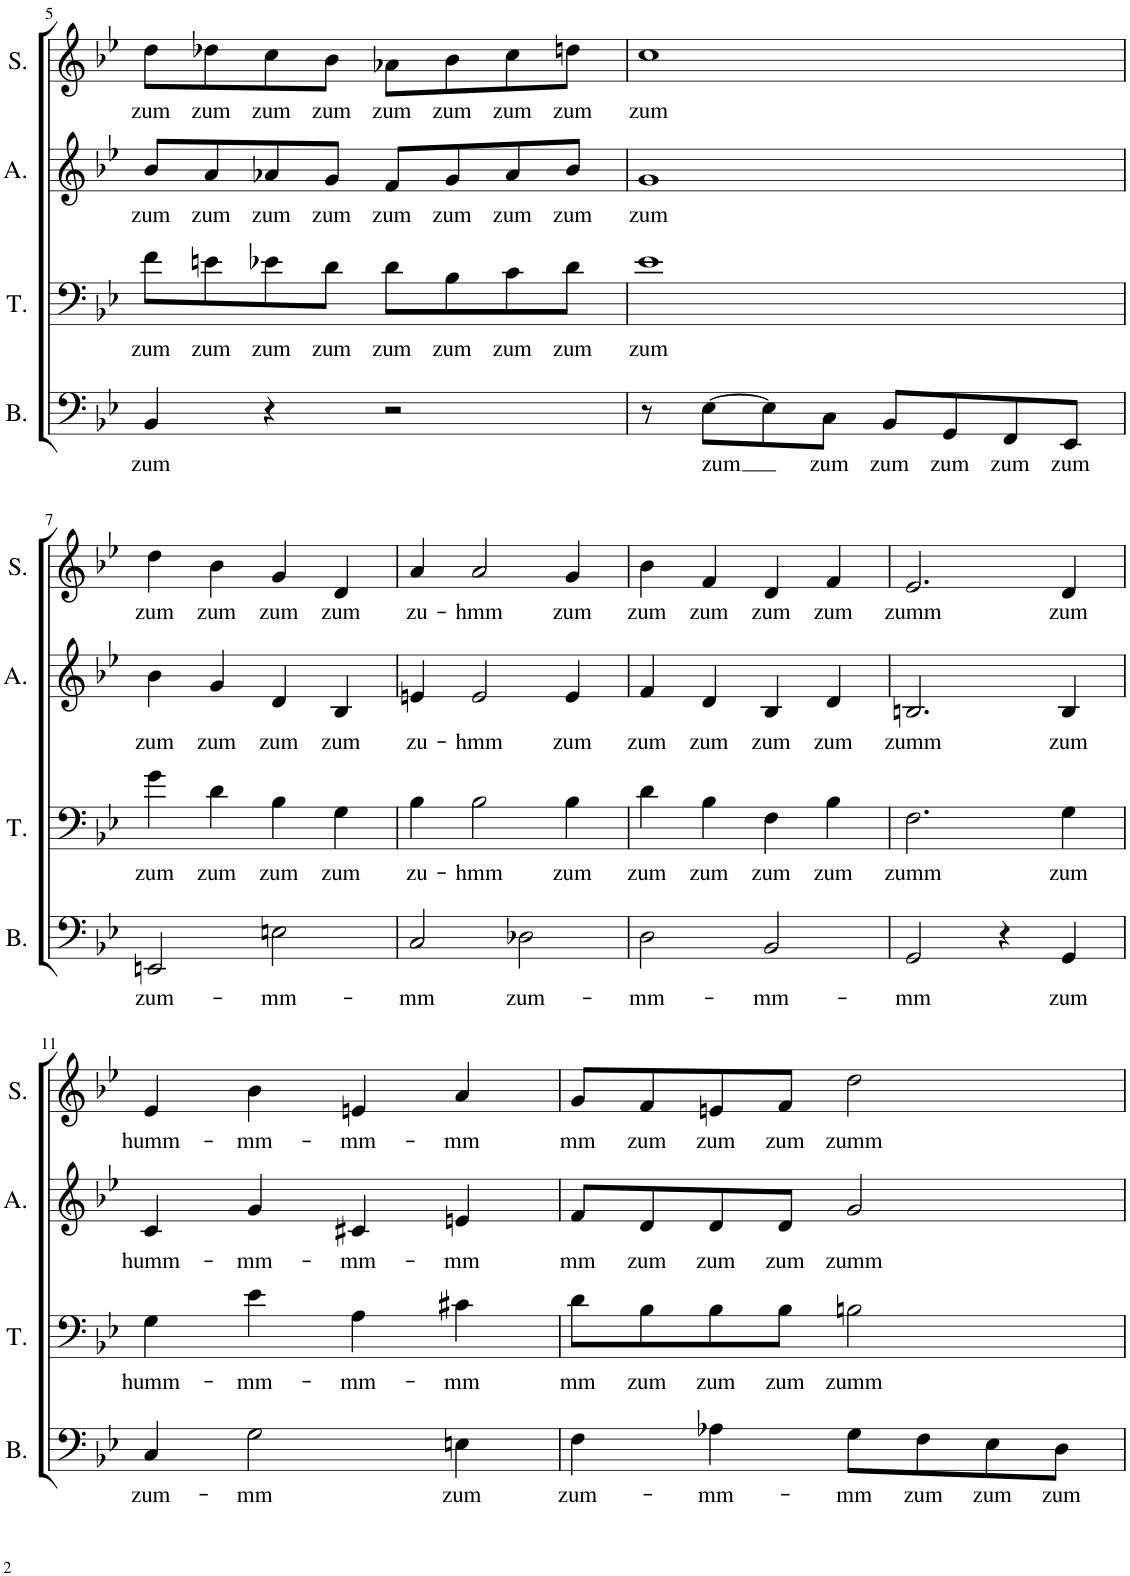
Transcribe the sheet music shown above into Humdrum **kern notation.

**kern	**text	**kern	**text	**kern	**text	**kern	**text
*part4	*part4	*part3	*part3	*part2	*part2	*part1	*part1
*staff4	*staff4	*staff3	*staff3	*staff2	*staff2	*staff1	*staff1
*I"Bass	*	*I"Tenor	*	*I"Alto	*	*I"Soprano	*
*I'B.	*	*I'T.	*	*I'A.	*	*I'S.	*
!!LO:PB:g=z
*clefF4	*	*clefF4	*	*clefG2	*	*clefG2	*
*k[b-e-]	*	*k[b-e-]	*	*k[b-e-]	*	*k[b-e-]	*
*M4/4	*	*M4/4	*	*M4/4	*	*M4/4	*
=5	=5	=5	=5	=5	=5	=5	=5
!	!LO:LY:b	!	!LO:LY:b	!	!LO:LY:b	!	!LO:LY:b
4BB-/	zum	8f\L	zum	8b-/L	zum	8dd\L	zum
!	!	!	!LO:LY:b	!	!LO:LY:b	!	!LO:LY:b
.	.	8en\	zum	8a/	zum	8dd-X\	zum
!	!	!	!LO:LY:b	!	!LO:LY:b	!	!LO:LY:b
4r	.	8e-X\	zum	8a-X/	zum	8cc\	zum
!	!	!	!LO:LY:b	!	!LO:LY:b	!	!LO:LY:b
.	.	8d\J	zum	8g/J	zum	8b-\J	zum
!	!	!	!LO:LY:b	!	!LO:LY:b	!	!LO:LY:b
2r	.	8d\L	zum	8f/L	zum	8a-X\L	zum
!	!	!	!LO:LY:b	!	!LO:LY:b	!	!LO:LY:b
.	.	8B-\	zum	8g/	zum	8b-\	zum
!	!	!	!LO:LY:b	!	!LO:LY:b	!	!LO:LY:b
.	.	8c\	zum	8a-/	zum	8cc\	zum
!	!	!	!LO:LY:b	!	!LO:LY:b	!	!LO:LY:b
.	.	8d\J	zum	8b-/J	zum	8ddn\J	zum
=6	=6	=6	=6	=6	=6	=6	=6
!	!	!	!LO:LY:b	!	!LO:LY:b	!	!LO:LY:b
8r	.	1e-	zum	1g	zum	1cc	zum
!	!LO:LY:b	!	!	!	!	!	!
[8E-\L	zum	.	.	.	.	.	.
8E-\]	.	.	.	.	.	.	.
!	!LO:LY:b	!	!	!	!	!	!
8C\J	zum	.	.	.	.	.	.
!	!LO:LY:b	!	!	!	!	!	!
8BB-/L	zum	.	.	.	.	.	.
!	!LO:LY:b	!	!	!	!	!	!
8GG/	zum	.	.	.	.	.	.
!	!LO:LY:b	!	!	!	!	!	!
8FF/	zum	.	.	.	.	.	.
!	!LO:LY:b	!	!	!	!	!	!
8EE-/J	zum	.	.	.	.	.	.
!!LO:LB:g=z
=7	=7	=7	=7	=7	=7	=7	=7
!	!LO:LY:b	!	!LO:LY:b	!	!LO:LY:b	!	!LO:LY:b
2EEn/	zum-	4g\	zum	4b-\	zum	4dd\	zum
!	!	!	!LO:LY:b	!	!LO:LY:b	!	!LO:LY:b
.	.	4d\	zum	4g/	zum	4b-\	zum
!	!LO:LY:b	!	!LO:LY:b	!	!LO:LY:b	!	!LO:LY:b
2En\	-mm-	4B-\	zum	4d/	zum	4g/	zum
!	!	!	!LO:LY:b	!	!LO:LY:b	!	!LO:LY:b
.	.	4G\	zum	4B-/	zum	4d/	zum
=8	=8	=8	=8	=8	=8	=8	=8
!	!LO:LY:b	!	!LO:LY:b	!	!LO:LY:b	!	!LO:LY:b
2C/	-mm	4B-\	zu-	4en/	zu-	4a/	zu-
!	!	!	!LO:LY:b	!	!LO:LY:b	!	!LO:LY:b
.	.	2B-\	-hmm	2e/	-hmm	2a/	-hmm
!	!LO:LY:b	!	!	!	!	!	!
2D-X\	zum-	.	.	.	.	.	.
!	!	!	!LO:LY:b	!	!LO:LY:b	!	!LO:LY:b
.	.	4B-\	zum	4e/	zum	4g/	zum
=9	=9	=9	=9	=9	=9	=9	=9
!	!LO:LY:b	!	!LO:LY:b	!	!LO:LY:b	!	!LO:LY:b
2D\	-mm-	4d\	zum	4f/	zum	4b-\	zum
!	!	!	!LO:LY:b	!	!LO:LY:b	!	!LO:LY:b
.	.	4B-\	zum	4d/	zum	4f/	zum
!	!LO:LY:b	!	!LO:LY:b	!	!LO:LY:b	!	!LO:LY:b
2BB-/	-mm-	4F\	zum	4B-/	zum	4d/	zum
!	!	!	!LO:LY:b	!	!LO:LY:b	!	!LO:LY:b
.	.	4B-\	zum	4d/	zum	4f/	zum
=10	=10	=10	=10	=10	=10	=10	=10
!	!LO:LY:b	!	!LO:LY:b	!	!LO:LY:b	!	!LO:LY:b
2GG/	-mm	2.F\	zumm	2.Bn/	zumm	2.e-/	zumm
4r	.	.	.	.	.	.	.
!	!LO:LY:b	!	!LO:LY:b	!	!LO:LY:b	!	!LO:LY:b
4GG/	zum	4G\	zum	4B/	zum	4d/	zum
!!LO:LB:g=z
=11	=11	=11	=11	=11	=11	=11	=11
!	!LO:LY:b	!	!LO:LY:b	!	!LO:LY:b	!	!LO:LY:b
4C/	zum-	4G\	humm-	4c/	humm-	4e-/	humm-
!	!LO:LY:b	!	!LO:LY:b	!	!LO:LY:b	!	!LO:LY:b
2G\	-mm	4e-\	-mm-	4g/	-mm-	4b-\	-mm-
!	!	!	!LO:LY:b	!	!LO:LY:b	!	!LO:LY:b
.	.	4A\	-mm-	4c#X/	-mm-	4en/	-mm-
!	!LO:LY:b	!	!LO:LY:b	!	!LO:LY:b	!	!LO:LY:b
4En\	zum	4c#X\	-mm	4en/	-mm	4a/	-mm
=12	=12	=12	=12	=12	=12	=12	=12
!	!LO:LY:b	!	!LO:LY:b	!	!LO:LY:b	!	!LO:LY:b
4F\	zum-	8d\L	mm	8f/L	mm	8g/L	mm
!	!	!	!LO:LY:b	!	!LO:LY:b	!	!LO:LY:b
.	.	8B-\	zum	8d/	zum	8f/	zum
!	!LO:LY:b	!	!LO:LY:b	!	!LO:LY:b	!	!LO:LY:b
4A-X\	-mm-	8B-\	zum	8d/	zum	8en/	zum
!	!	!	!LO:LY:b	!	!LO:LY:b	!	!LO:LY:b
.	.	8B-\J	zum	8d/J	zum	8f/J	zum
!	!LO:LY:b	!	!LO:LY:b	!	!LO:LY:b	!	!LO:LY:b
8G\L	-mm	2Bn\	zumm	2g/	zumm	2dd\	zumm
!	!LO:LY:b	!	!	!	!	!	!
8F\	zum	.	.	.	.	.	.
!	!LO:LY:b	!	!	!	!	!	!
8E-\	zum	.	.	.	.	.	.
!	!LO:LY:b	!	!	!	!	!	!
8D\J	zum	.	.	.	.	.	.
=	=	=	=	=	=	=	=
*-	*-	*-	*-	*-	*-	*-	*-
